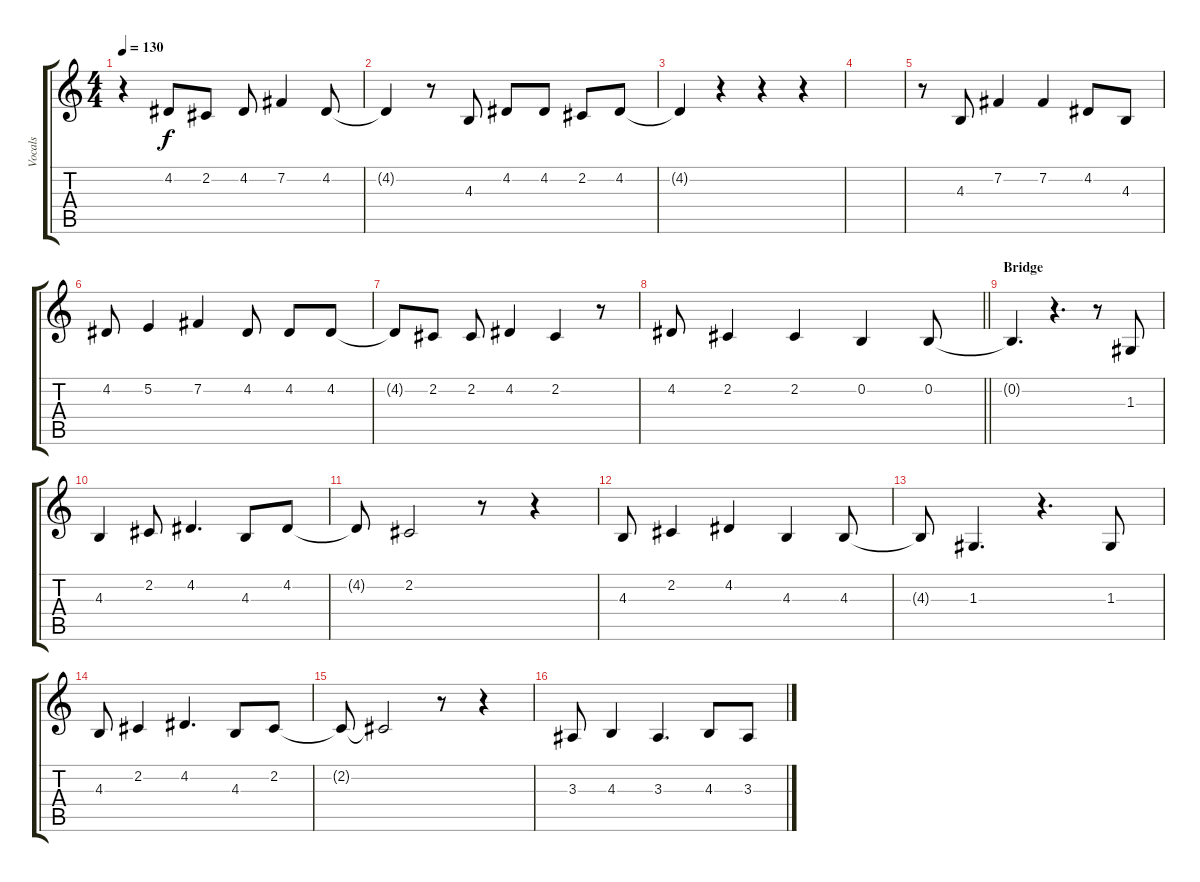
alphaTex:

\track ("Vocals" "Vocals") {instrument altosax}
\staff {score tabs}
\tuning (E4 B3 G3 D3 A2 E2) {hide}
\ts (4 4)
\tempo 130
\clef g2
\ks c
r.4{dy f} 4.2.8 2.2.8 4.2.8 7.2.4 4.2.8 |
4.2{t}.4 r.8 4.3.8 4.2.8 4.2.8 2.2.8 4.2.8 |
4.2{t}.4 r.4 r.4 r.4 |
|
r.8 4.3.8 7.2.4 7.2.4 4.2.8 4.3.8 |
4.2.8 5.2.4 7.2.4 4.2.8 4.2.8 4.2.8 |
4.2{t}.8 2.2.8 2.2.8 4.2.4 2.2.4 r.8 |
\barLineRight lightlight
4.2.8 2.2.4 2.2.4 0.2.4 0.2.8 |
\section ("" "Bridge")
0.2{t}.4{d} r.4{d} r.8 1.3.8 |
4.3.4 2.2.8 4.2.4{d} 4.3.8 4.2.8 |
4.2{t}.8 2.2.2 r.8 r.4 |
4.3.8 2.2.4 4.2.4 4.3.4 4.3.8 |
4.3{t}.8 1.3.4{d} r.4{d} 1.3.8 |
4.3.8 2.2.4 4.2.4{d} 4.3.8 2.2.8 |
2.2{t}.8 2.2{t}.2 r.8 r.4 |
3.3.8 4.3.4 3.3.4{d} 4.3.8 3.3.8
